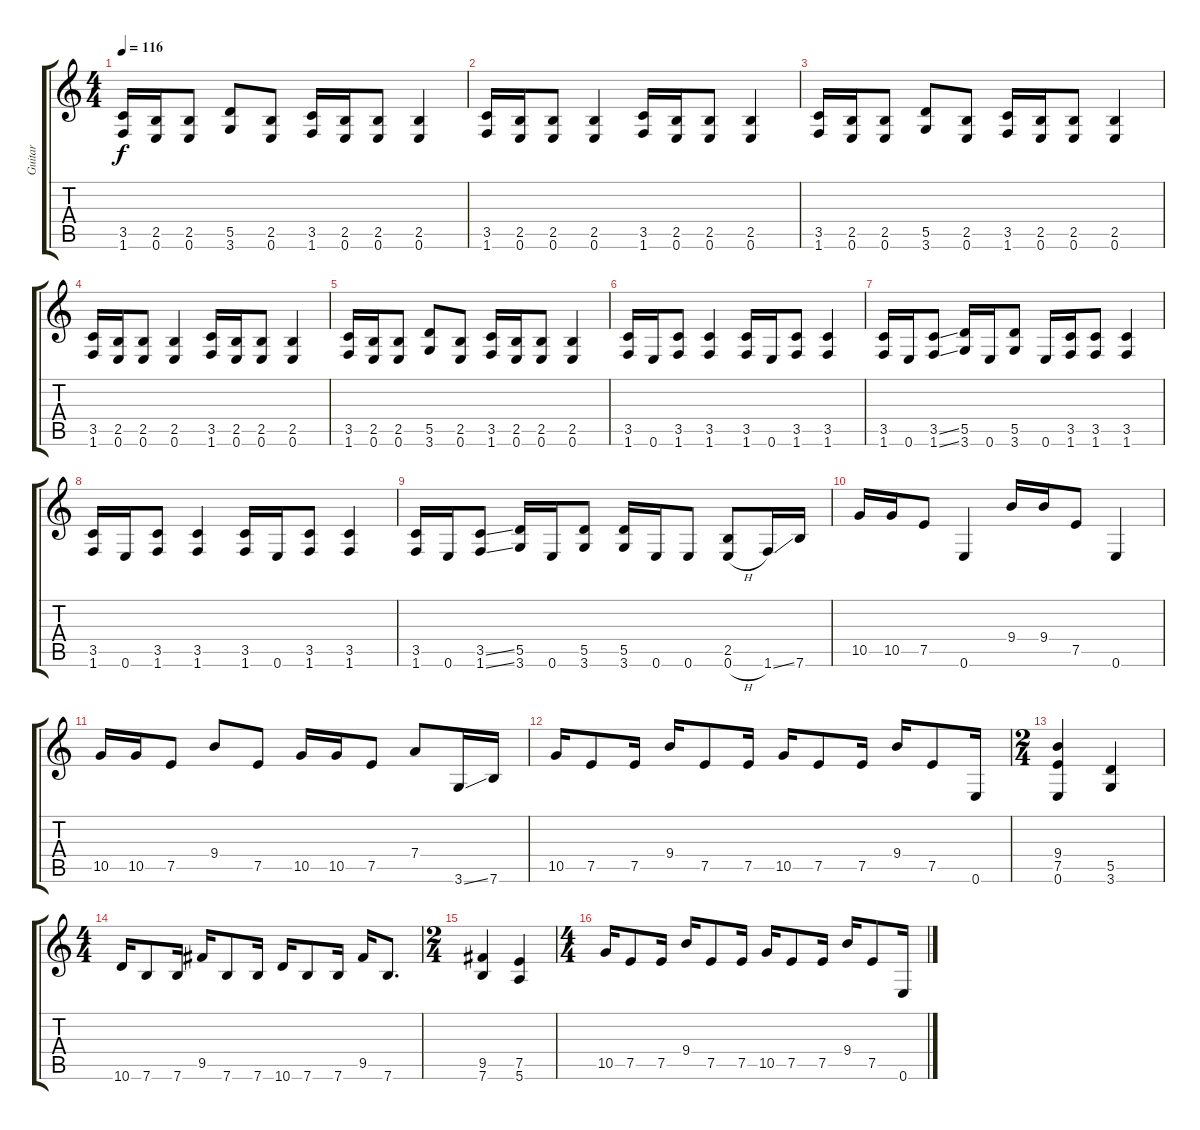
\track ("Guitar" "Guitar") {instrument distortionguitar}
\staff {score tabs}
\tuning (E4 B3 G3 D3 A2 E2) {hide}
\ts (4 4)
\tempo 116
\clef g2
\ks c
(3.5 1.6).16{dy f} (2.5 0.6).16 (2.5 0.6).8 (5.5 3.6).8 (2.5 0.6).8 (3.5 1.6).16 (2.5 0.6).16 (2.5 0.6).8 (2.5 0.6).4 |
(3.5 1.6).16 (2.5 0.6).16 (2.5 0.6).8 (2.5 0.6).4 (3.5 1.6).16 (2.5 0.6).16 (2.5 0.6).8 (2.5 0.6).4 |
(3.5 1.6).16 (2.5 0.6).16 (2.5 0.6).8 (5.5 3.6).8 (2.5 0.6).8 (3.5 1.6).16 (2.5 0.6).16 (2.5 0.6).8 (2.5 0.6).4 |
(3.5 1.6).16 (2.5 0.6).16 (2.5 0.6).8 (2.5 0.6).4 (3.5 1.6).16 (2.5 0.6).16 (2.5 0.6).8 (2.5 0.6).4 |
(3.5 1.6).16 (2.5 0.6).16 (2.5 0.6).8 (5.5 3.6).8 (2.5 0.6).8 (3.5 1.6).16 (2.5 0.6).16 (2.5 0.6).8 (2.5 0.6).4 |
(3.5 1.6).16 0.6.16 (3.5 1.6).8 (3.5 1.6).4 (3.5 1.6).16 0.6.16 (3.5 1.6).8 (3.5 1.6).4 |
(3.5 1.6).16 0.6.16 (3.5{ss} 1.6{ss}).8 (5.5 3.6).16 0.6.16 (5.5 3.6).8 0.6.16 (3.5 1.6).16 (3.5 1.6).8 (3.5 1.6).4 |
(3.5 1.6).16 0.6.16 (3.5 1.6).8 (3.5 1.6).4 (3.5 1.6).16 0.6.16 (3.5 1.6).8 (3.5 1.6).4 |
(3.5 1.6).16 0.6.16 (3.5{ss} 1.6{ss}).8 (5.5 3.6).16 0.6.16 (5.5 3.6).8 (5.5 3.6).16 0.6.16 0.6.8 (2.5 0.6{h}).8 1.6{ss}.16 7.6.16 |
10.5.16 10.5.16 7.5.8 0.6.4 9.4.16 9.4.16 7.5.8 0.6.4 |
10.5.16 10.5.16 7.5.8 9.4.8 7.5.8 10.5.16 10.5.16 7.5.8 7.4.8 3.6{ss}.16 7.6.16 |
10.5.16 7.5.8 7.5.16 9.4.16 7.5.8 7.5.16 10.5.16 7.5.8 7.5.16 9.4.16 7.5.8 0.6.16 |
\ts (2 4)
(9.4 7.5 0.6).4 (5.5 3.6).4 |
\ts (4 4)
10.6.16 7.6.8 7.6.16 9.5.16 7.6.8 7.6.16 10.6.16 7.6.8 7.6.16 9.5.16 7.6.8{d} |
\ts (2 4)
(9.5 7.6).4 (7.5 5.6).4 |
\ts (4 4)
10.5.16 7.5.8 7.5.16 9.4.16 7.5.8 7.5.16 10.5.16 7.5.8 7.5.16 9.4.16 7.5.8 0.6.16
